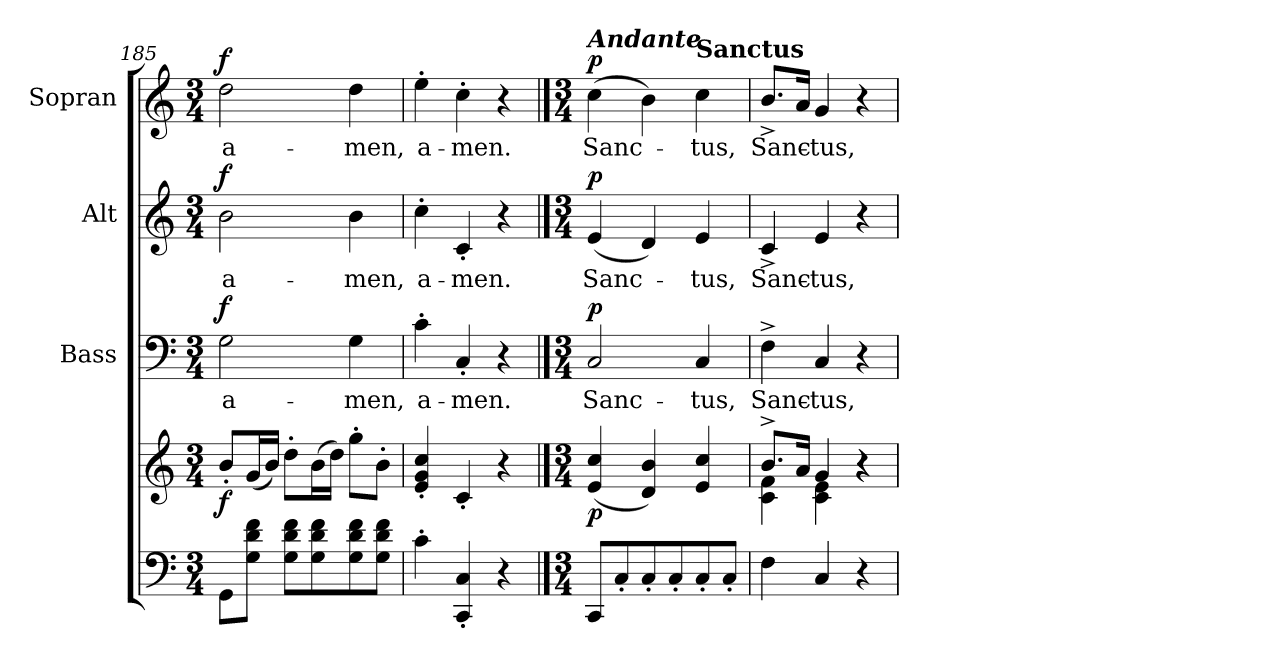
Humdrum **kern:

**kern	**kern	**dynam	**kern	**text	**dynam	**kern	**text	**dynam	**kern	**text	**dynam
*part4	*part4	*part4	*part3	*part3	*part3	*part2	*part2	*part2	*part1	*part1	*part1
*staff5	*staff4	*staff4/5	*staff3	*staff3	*staff3	*staff2	*staff2	*staff2	*staff1	*staff1	*staff1
*	*	*	*I"Bass	*	*	*I"Alt	*	*	*I"Sopran	*	*
*	*	*	*I'B.	*	*	*I'A.	*	*	*I'S.	*	*
*clefF4	*clefG2	*	*clefF4	*	*	*clefG2	*	*	*clefG2	*	*
*k[]	*k[]	*	*k[]	*	*	*k[]	*	*	*k[]	*	*
*C:	*C:	*	*C:	*	*	*C:	*	*	*C:	*	*
*M3/4	*M3/4	*	*M3/4	*	*	*M3/4	*	*	*M3/4	*	*
=185	=185	=185	=185	=185	=185	=185	=185	=185	=185	=185	=185
!	!	!LO:DY:b	!	!LO:LY:b	!LO:DY:a	!	!LO:LY:b	!LO:DY:a	!	!LO:LY:b	!LO:DY:a
8GG\L	8b'</L	f	2G\	a-	f	2b\	a-	f	2dd\	a-	f
8G\ 8d\ 8f\J	(<16g/L	.	.	.	.	.	.	.	.	.	.
.	16b/JJ)	.	.	.	.	.	.	.	.	.	.
8G\ 8d\ 8f\L	8dd'>\L	.	.	.	.	.	.	.	.	.	.
8G\ 8d\ 8f\	(>16b\L	.	.	.	.	.	.	.	.	.	.
.	16dd\JJ)	.	.	.	.	.	.	.	.	.	.
!	!	!	!	!LO:LY:b	!	!	!LO:LY:b	!	!	!LO:LY:b	!
8G\ 8d\ 8f\	8gg'>\L	.	4G\	-men,	.	4b\	-men,	.	4dd\	-men,	.
8G\ 8d\ 8f\J	8b'>\J	.	.	.	.	.	.	.	.	.	.
=186	=186	=186	=186	=186	=186	=186	=186	=186	=186	=186	=186
!	!	!	!	!LO:LY:b	!	!	!LO:LY:b	!	!	!LO:LY:b	!
4c'>\	4e/'< 4g/'< 4cc/'<	.	4c'>\	a-	.	4cc'>\	a-	.	4ee'>\	a-	.
!	!	!	!	!LO:LY:b	!	!	!LO:LY:b	!	!	!LO:LY:b	!
4CC/'< 4C/'<	4c'</	.	4C'</	-men.	.	4c'</	-men.	.	4cc'>\	-men.	.
4r	4r	.	4r	.	.	4r	.	.	4r	.	.
!!LO:PB:g=z
==187	==187	==187	==187	==187	==187	==187	==187	==187	==187	==187	==187
*M3/4	*M3/4	*	*M3/4	*	*	*M3/4	*	*	*M3/4	*	*
!	!	!	!	!	!	!	!	!	!LO:TX:a:Bi:t=Andante	!	!
!	!	!LO:DY:b	!	!LO:LY:b	!LO:DY:a	!	!LO:LY:b	!LO:DY:a	!	!LO:LY:b	!LO:DY:a
8CC/L	(<4e/ 4cc/	p	2C/	Sanc-	p	(<4e/	Sanc-	p	(>4cc\	Sanc-	p
8C'</	.	.	.	.	.	.	.	.	.	.	.
8C'</	4d/ 4b/)	.	.	.	.	4d/)	.	.	4b\)	.	.
8C'</	.	.	.	.	.	.	.	.	.	.	.
!	!	!	!	!	!	!	!	!	!LO:TX:a:B:t=Sanctus	!	!
!	!	!	!	!LO:LY:b	!	!	!LO:LY:b	!	!	!LO:LY:b	!
8C'</	4e/ 4cc/	.	4C/	-tus,	.	4e/	-tus,	.	4cc\	-tus,	.
8C'</J	.	.	.	.	.	.	.	.	.	.	.
=188	=188	=188	=188	=188	=188	=188	=188	=188	=188	=188	=188
*	*^	*	*	*	*	*	*	*	*	*	*
!	!	!	!	!	!LO:LY:b	!	!	!LO:LY:b	!	!	!LO:LY:b	!
4F\	8.b^>/L	4c\ 4f\	.	4F^>\	Sanc-	.	4c^>/	Sanc-	.	8.b^>/L	Sanc-	.
.	16a/Jk	.	.	.	.	.	.	.	.	16a/Jk	.	.
!	!	!	!	!	!LO:LY:b	!	!	!LO:LY:b	!	!	!LO:LY:b	!
4C/	4g/	4c\ 4e\	.	4C/	-tus,	.	4e/	-tus,	.	4g/	-tus,	.
4r	4ra	4ra	.	4r	.	.	4r	.	.	4r	.	.
*	*v	*v	*	*	*	*	*	*	*	*	*	*
=	=	=	=	=	=	=	=	=	=	=	=
*-	*-	*-	*-	*-	*-	*-	*-	*-	*-	*-	*-
